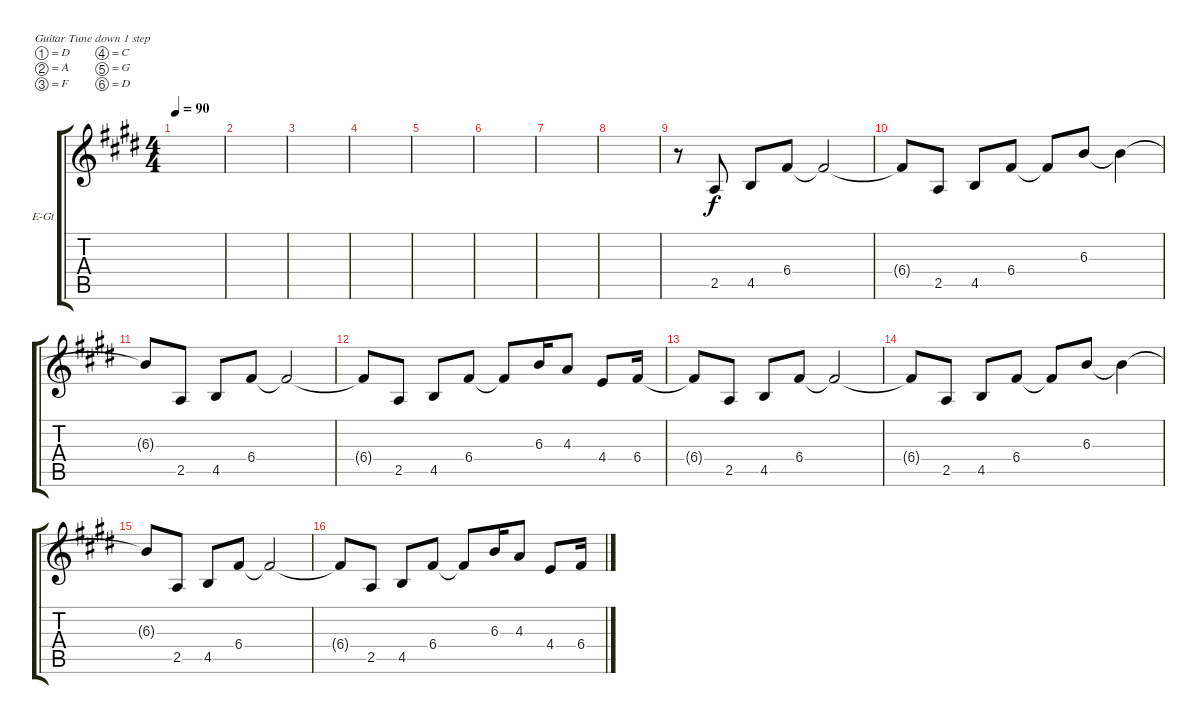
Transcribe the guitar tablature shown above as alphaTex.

\defaultSystemsLayout 4
\bracketExtendMode groupsimilarinstruments
\firstSystemTrackNameOrientation horizontal
\otherSystemsTrackNameOrientation horizontal
\track ("Electric Guitar" "E-Gt") {instrument electricguitarclean}
\staff {score tabs}
\tuning (D4 A3 F3 C3 G2 D2)
\ts (4 4)
\tempo 90
\clef g2
\ks e
|
|
|
|
|
|
|
|
r.8 2.5.8 4.5.8 6.4.8 6.4{t}.2 |
6.4{t}.8 2.5.8 4.5.8 6.4.8 6.4{t}.8 6.3.8 6.3{t}.4 |
6.3{t}.8 2.5.8 4.5.8 6.4.8 6.4{t}.2 |
6.4{t}.8 2.5.8 4.5.8 6.4.8 6.4{t}.8 6.3.16 4.3.8 4.4.8 6.4.16 |
6.4{t}.8 2.5.8 4.5.8 6.4.8 6.4{t}.2 |
6.4{t}.8 2.5.8 4.5.8 6.4.8 6.4{t}.8 6.3.8 6.3{t}.4 |
6.3{t}.8 2.5.8 4.5.8 6.4.8 6.4{t}.2 |
6.4{t}.8 2.5.8 4.5.8 6.4.8 6.4{t}.8 6.3.16 4.3.8 4.4.8 6.4.16
